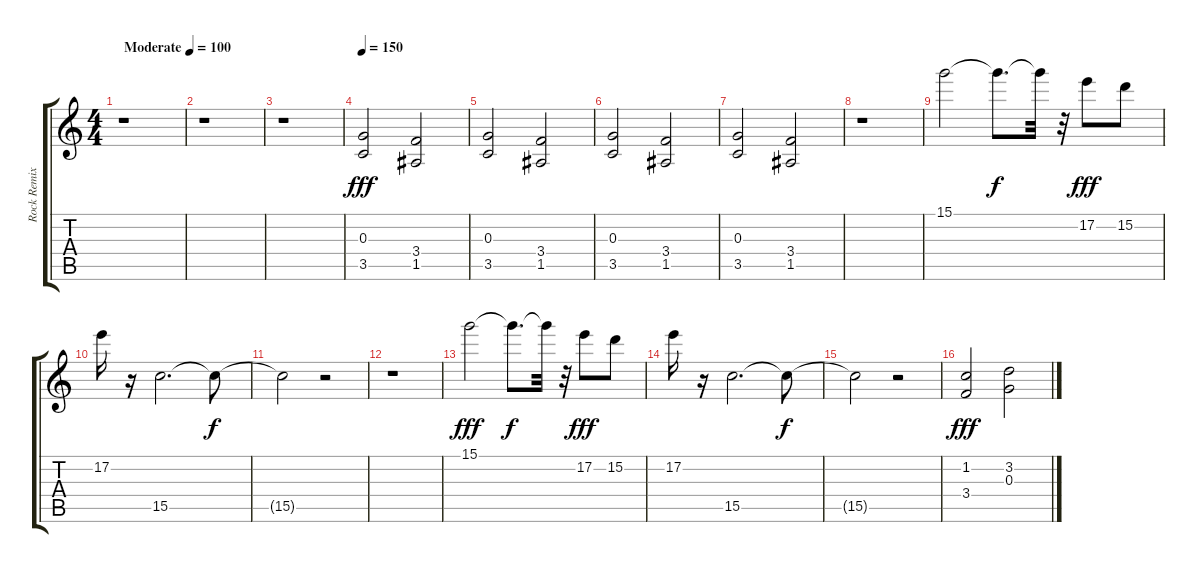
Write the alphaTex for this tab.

\track ("Rock Remix" "Rock Remix") {instrument distortionguitar}
\staff {score tabs}
\tuning (E4 B3 G3 D3 A2 E2) {hide}
\ts (4 4)
\tempo (100 "Moderate")
\clef g2
\ks c
r.1{dy fff instrument distortionguitar} |
r.1 |
r.1 |
\tempo 150
(0.3 3.5).2 (3.4 1.5).2 |
(0.3 3.5).2 (3.4 1.5).2 |
(0.3 3.5).2 (3.4 1.5).2 |
(0.3 3.5).2 (3.4 1.5).2 |
r.1 |
15.1.2 15.1{t}.8{d dy f} 15.1{t}.32 r.32 17.2.8{dy fff} 15.2.8 |
17.2.16 r.16 15.5.2{d} 15.5{t}.8{dy f} |
15.5{t}.2 r.2 |
r.1 |
15.1.2{dy fff} 15.1{t}.8{d dy f} 15.1{t}.32 r.32 17.2.8{dy fff} 15.2.8 |
17.2.16 r.16 15.5.2{d} 15.5{t}.8{dy f} |
15.5{t}.2 r.2 |
(1.2 3.4).2{dy fff} (3.2 0.3).2
